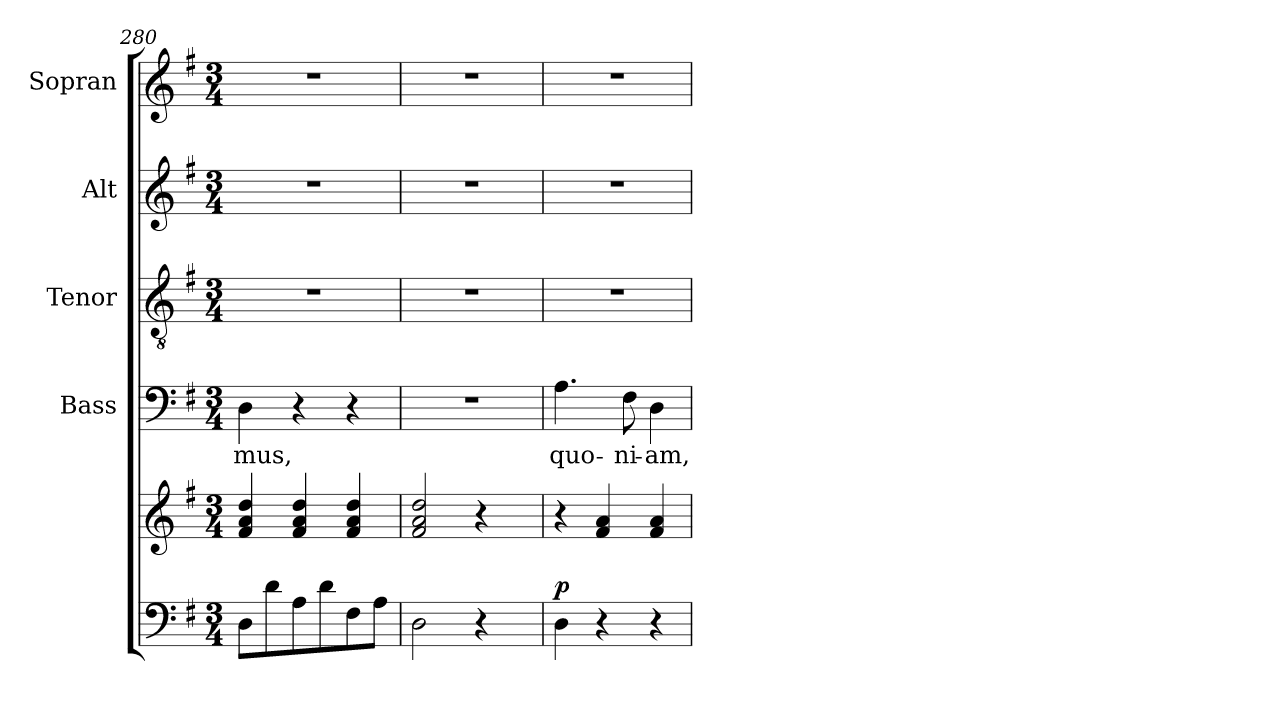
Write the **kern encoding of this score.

**kern	**kern	**dynam	**kern	**text	**kern	**kern	**kern
*part5	*part5	*part5	*part4	*part4	*part3	*part2	*part1
*staff6	*staff5	*staff5/6	*staff4	*staff4	*staff3	*staff2	*staff1
*	*	*	*I"Bass	*	*I"Tenor	*I"Alt	*I"Sopran
*	*	*	*I'B.	*	*I'T.	*I'A.	*I'S.
*clefF4	*clefG2	*	*clefF4	*	*clefGv2	*clefG2	*clefG2
*k[f#]	*k[f#]	*	*k[f#]	*	*k[f#]	*k[f#]	*k[f#]
*G:	*G:	*	*G:	*	*G:	*G:	*G:
*M3/4	*M3/4	*	*M3/4	*	*M3/4	*M3/4	*M3/4
=280	=280	=280	=280	=280	=280	=280	=280
!	!	!	!	!LO:LY:b	!	!	!
8D\L	4f#/ 4a/ 4dd/	.	4D\	-mus,	2.r	2.r	2.r
8d\	.	.	.	.	.	.	.
8A\	4f#/ 4a/ 4dd/	.	4r	.	.	.	.
8d\	.	.	.	.	.	.	.
8F#\	4f#/ 4a/ 4dd/	.	4r	.	.	.	.
8A\J	.	.	.	.	.	.	.
=281	=281	=281	=281	=281	=281	=281	=281
2D\	2f#/ 2a/ 2dd/	.	2.r	.	2.r	2.r	2.r
4r	4r	.	.	.	.	.	.
=282	=282	=282	=282	=282	=282	=282	=282
!	!	!LO:DY:a=2	!	!LO:LY:b	!	!	!
4D\	4r	p	4.A\	quo-	2.r	2.r	2.r
4r	4f#/ 4a/	.	.	.	.	.	.
!	!	!	!	!LO:LY:b	!	!	!
.	.	.	8F#\	-ni-	.	.	.
!	!	!	!	!LO:LY:b	!	!	!
4r	4f#/ 4a/	.	4D\	-am,	.	.	.
=	=	=	=	=	=	=	=
*-	*-	*-	*-	*-	*-	*-	*-
